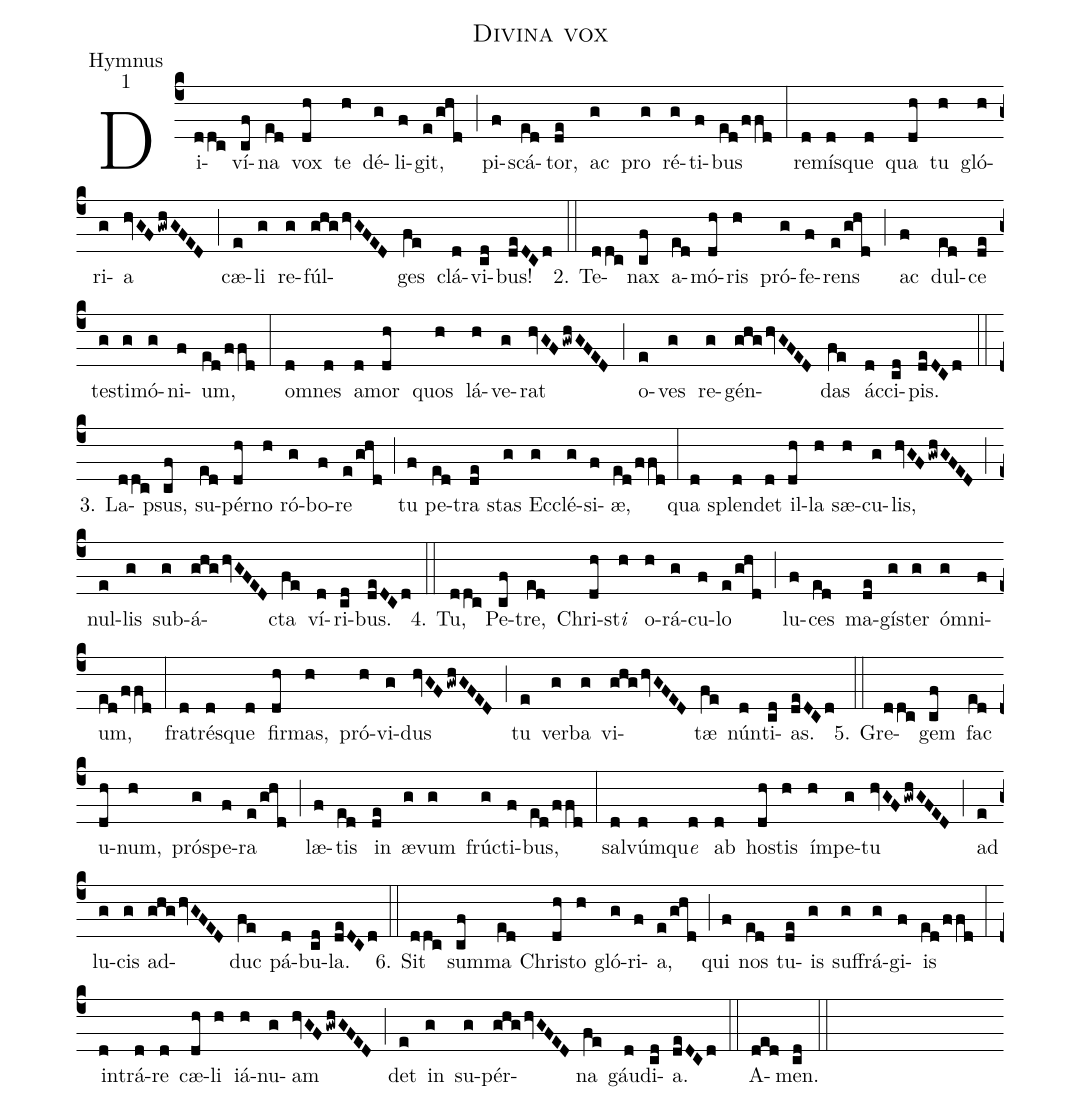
name:Divina vox;
office-part:Hymnus;
mode:1;
%%
(c4)Di(ddc)ví(cf)na(ed) vox(dh) te(h) dé(g)li(f)git,(e/ghd) (;)
pi(f)scá(ed)tor,(de) ac(g) pro(g) ré(g)ti(f)bus(ed/ffd) (:)
re(d)mís(d)que(d) qua(dh) tu(h) gló(h)ri(g)a(hvGFgwhGFED) (;)
cæ(e)li(g) re(g)fúl(ghghvGFED)ges(fe) clá(d)vi(cd)bus!(deDCd) (::)
2. Te(ddc)nax(cf) a(ed)mó(dh)ris(h) pró(g)fe(f)rens(e/ghd) (;)
ac(f) dul(ed)ce(de) te(g)sti(g)mó(g)ni(f)um,(ed/ffd) (:)
om(d)nes(d) a(d)mor(dh) quos(h) lá(h)ve(g)rat(hvGFgwhGFED) (;)
o(e)ves(g) re(g)gén(ghghvGFED)das(fe) ác(d)ci(cd)pis.(deDCd) (::)
3. La(ddc)psus,(cf) su(ed)pér(dh)no(h) ró(g)bo(f)re(e/ghd) (;)
tu(f) pe(ed)tra(de) stas(g) Ec(g)clé(g)si(f)æ,(ed/ffd) (:)
qua(d) splen(d)det(d) il(dh)la(h) sæ(h)cu(g)lis,(hvGFgwhGFED) (;)
nul(e)lis(g) sub(g)á(ghghvGFED)cta(fe) ví(d)ri(cd)bus.(deDCd) (::)
4. Tu,(ddc) Pe(cf)tre,(ed) Chri(dh)st<i>i</i>(h) o(h)rá(g)cu(f)lo(e/ghd) (;)
lu(f)ces(ed) ma(de)gí(g)ster(g) óm(g)ni(f)um,(ed/ffd) (:)
fra(d)trés(d)que(d) fir(dh)mas,(h) pró(h)vi(g)dus(hvGFgwhGFED) (;)
tu(e) ver(g)ba(g) vi(ghghvGFED)tæ(fe) nún(d)ti(cd)as.(deDCd) (::)
5. Gre(ddc)gem(cf) fac(ed) u(dh)num,(h) pró(g)spe(f)ra(e/ghd) (;)
læ(f)tis(ed) in(de) æ(g)vum(g) frú(g)cti(f)bus,(ed/ffd) (:)
sal(d)vúm(d)qu<i>e</i>(d) ab(d) ho(dh)stis(h) ím(h)pe(g)tu(hvGFgwhGFED) (;)
ad(e) lu(g)cis(g) ad(ghghvGFED)duc(fe) pá(d)bu(cd)la.(deDCd) (::)
6. Sit(ddc) sum(cf)ma(ed) Chri(dh)sto(h) gló(g)ri(f)a,(e/ghd) (;)
qui(f) nos(ed) tu(de)is(g) su(g)ffrá(g)gi(f)is(ed/ffd) (:)
in(d)trá(d)re(d) cæ(dh)li(h) iá(h)nu(g)am(hvGFgwhGFED) (;)
det(e) in(g) su(g)pér(ghghvGFED)na(fe) gáu(d)di(cd)a.(deDCd) (::)
A(ded)men.(cd) (::)
